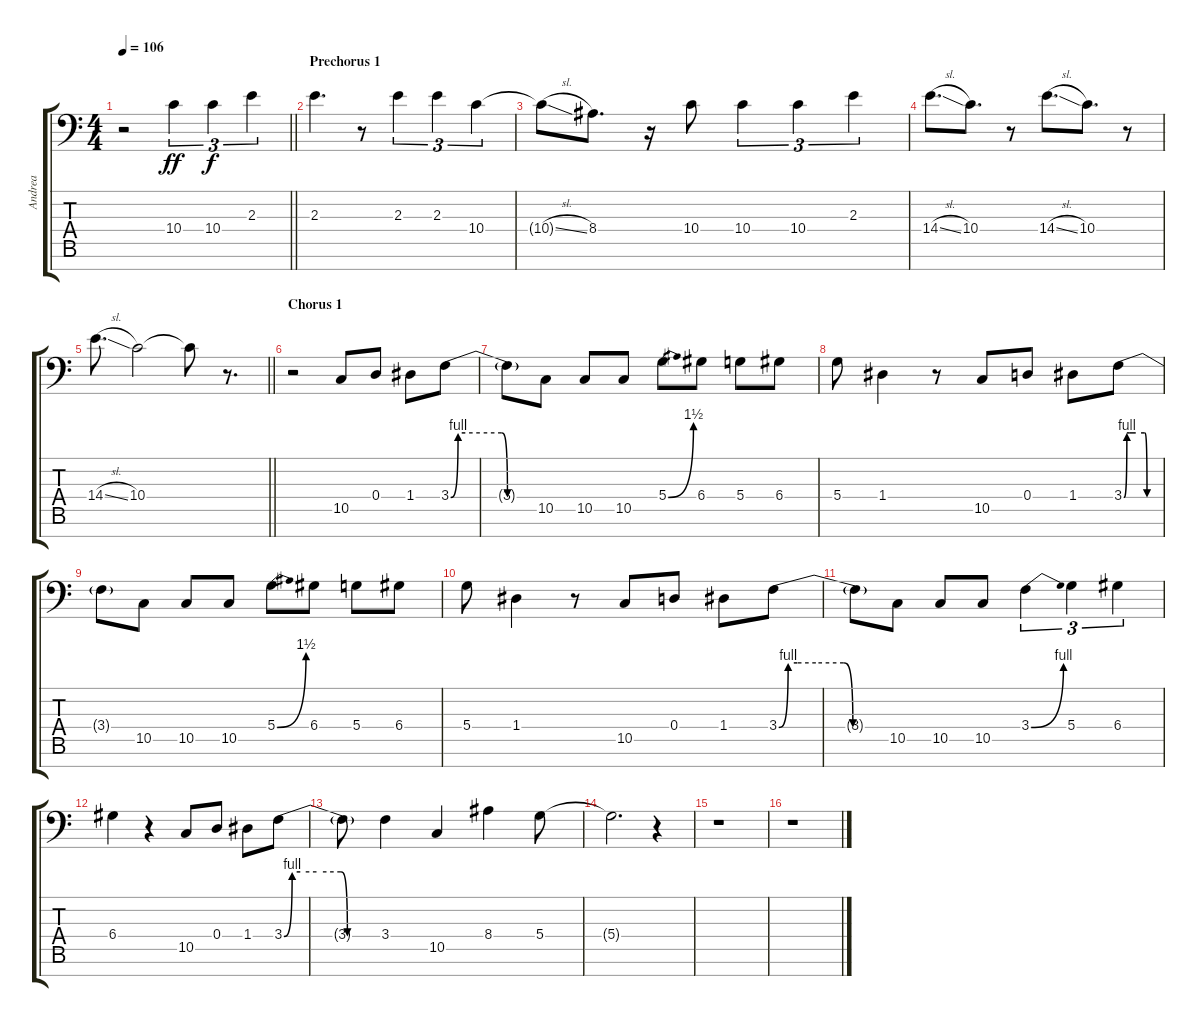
\track ("Andrea" "Andrea") {instrument flute}
\staff {score tabs}
\tuning (D6 D5 D4 D3 D2 D1 D0) {hide}
\ts (4 4)
\tempo 106
\clef f4
\barLineRight lightlight
\ks c
r.2{dy ff} 10.4.4{tu (3 2)} 10.4.4{tu (3 2) dy f} 2.3.4{tu (3 2)} |
\section ("" "Prechorus 1")
2.3.4{d} r.8 2.3.4{tu (3 2)} 2.3.4{tu (3 2)} 10.4.4{tu (3 2)} |
10.4{sl t}.8 8.4.8{d} r.16 10.4.8 10.4.4{tu (3 2)} 10.4.4{tu (3 2)} 2.3.4{tu (3 2)} |
14.4{sl}.8{d} 10.4.8{d} r.8 14.4{sl}.8{d} 10.4.8{d} r.8 |
\barLineRight lightlight
14.4{sl}.8{d} 10.4.2 10.4{t}.8 r.8{d} |
\section ("" "Chorus 1")
r.2 10.5.8 0.4.8 1.4.8 3.4{be (custom 0 0 5 4 10 4 20 4 35 4 39 0 60 0)}.8 |
3.4{t}.8 10.5.8 10.5.8 10.5.8 5.4{be (bend 0 0 60 6)}.8 6.4.8 5.4.8 6.4.8 |
5.4.8 1.4.4 r.8 10.5.8 0.4.8 1.4.8 3.4{be (custom 0 0 5 4 10 4 20 4 35 4 39 0 60 0)}.8 |
3.4{t}.8 10.5.8 10.5.8 10.5.8 5.4{be (bend 0 0 60 6)}.8 6.4.8 5.4.8 6.4.8 |
5.4.8 1.4.4 r.8 10.5.8 0.4.8 1.4.8 3.4{be (custom 0 0 5 4 10 4 20 4 35 4 40 0 45 0 60 0)}.8 |
3.4{t}.8 10.5.8 10.5.8 10.5.8 3.4{be (bend 0 0 60 4)}.4{tu (3 2)} 5.4.4{tu (3 2)} 6.4.4{tu (3 2)} |
6.4.4 r.4 10.5.8 0.4.8 1.4.8 3.4{be (custom 0 0 5 4 10 4 20 4 35 4 39 0 44 0 60 0)}.8 |
3.4{t}.8 3.4.4 10.5.4 8.4.4 5.4.8 |
5.4{t}.2{d} r.4 |
r.1 |
r.1
